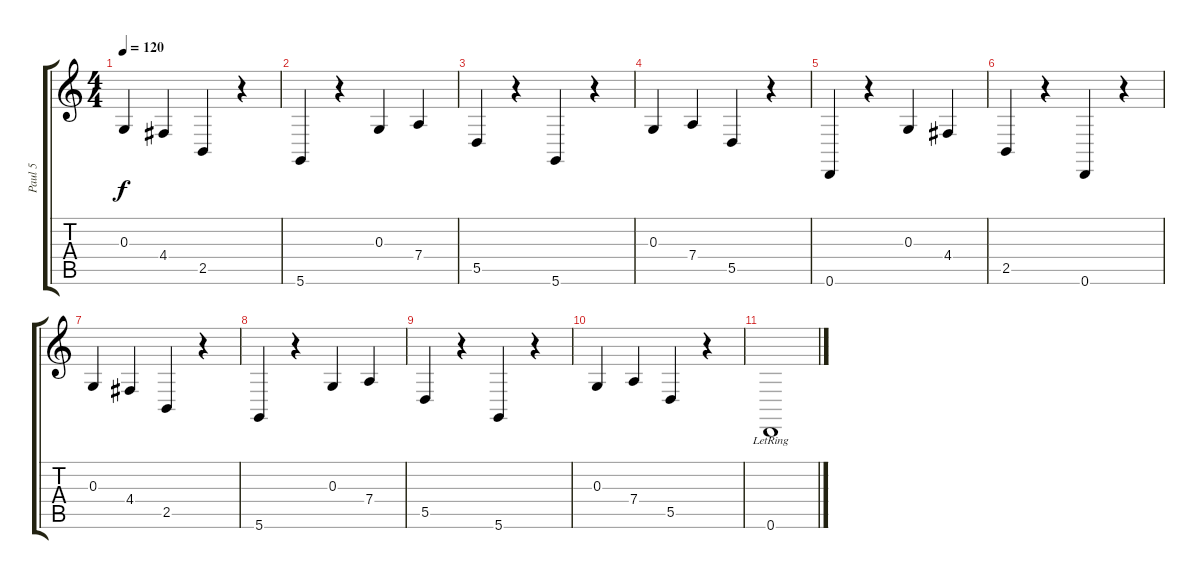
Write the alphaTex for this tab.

\track ("Paul 5" "Paul 5") {instrument fx8scifi}
\staff {score tabs}
\tuning (E4 B3 G3 D3 A2 D2) {hide}
\ts (4 4)
\tempo 120
\clef g2
\ks c
0.3.4{dy f} 4.4.4 2.5.4 r.4 |
5.6.4 r.4 0.3.4 7.4.4 |
5.5.4 r.4 5.6.4 r.4 |
0.3.4 7.4.4 5.5.4 r.4 |
0.6.4 r.4 0.3.4 4.4.4 |
2.5.4 r.4 0.6.4 r.4 |
0.3.4 4.4.4 2.5.4 r.4 |
5.6.4 r.4 0.3.4 7.4.4 |
5.5.4 r.4 5.6.4 r.4 |
0.3.4 7.4.4 5.5.4 r.4 |
0.6{lr}.1
